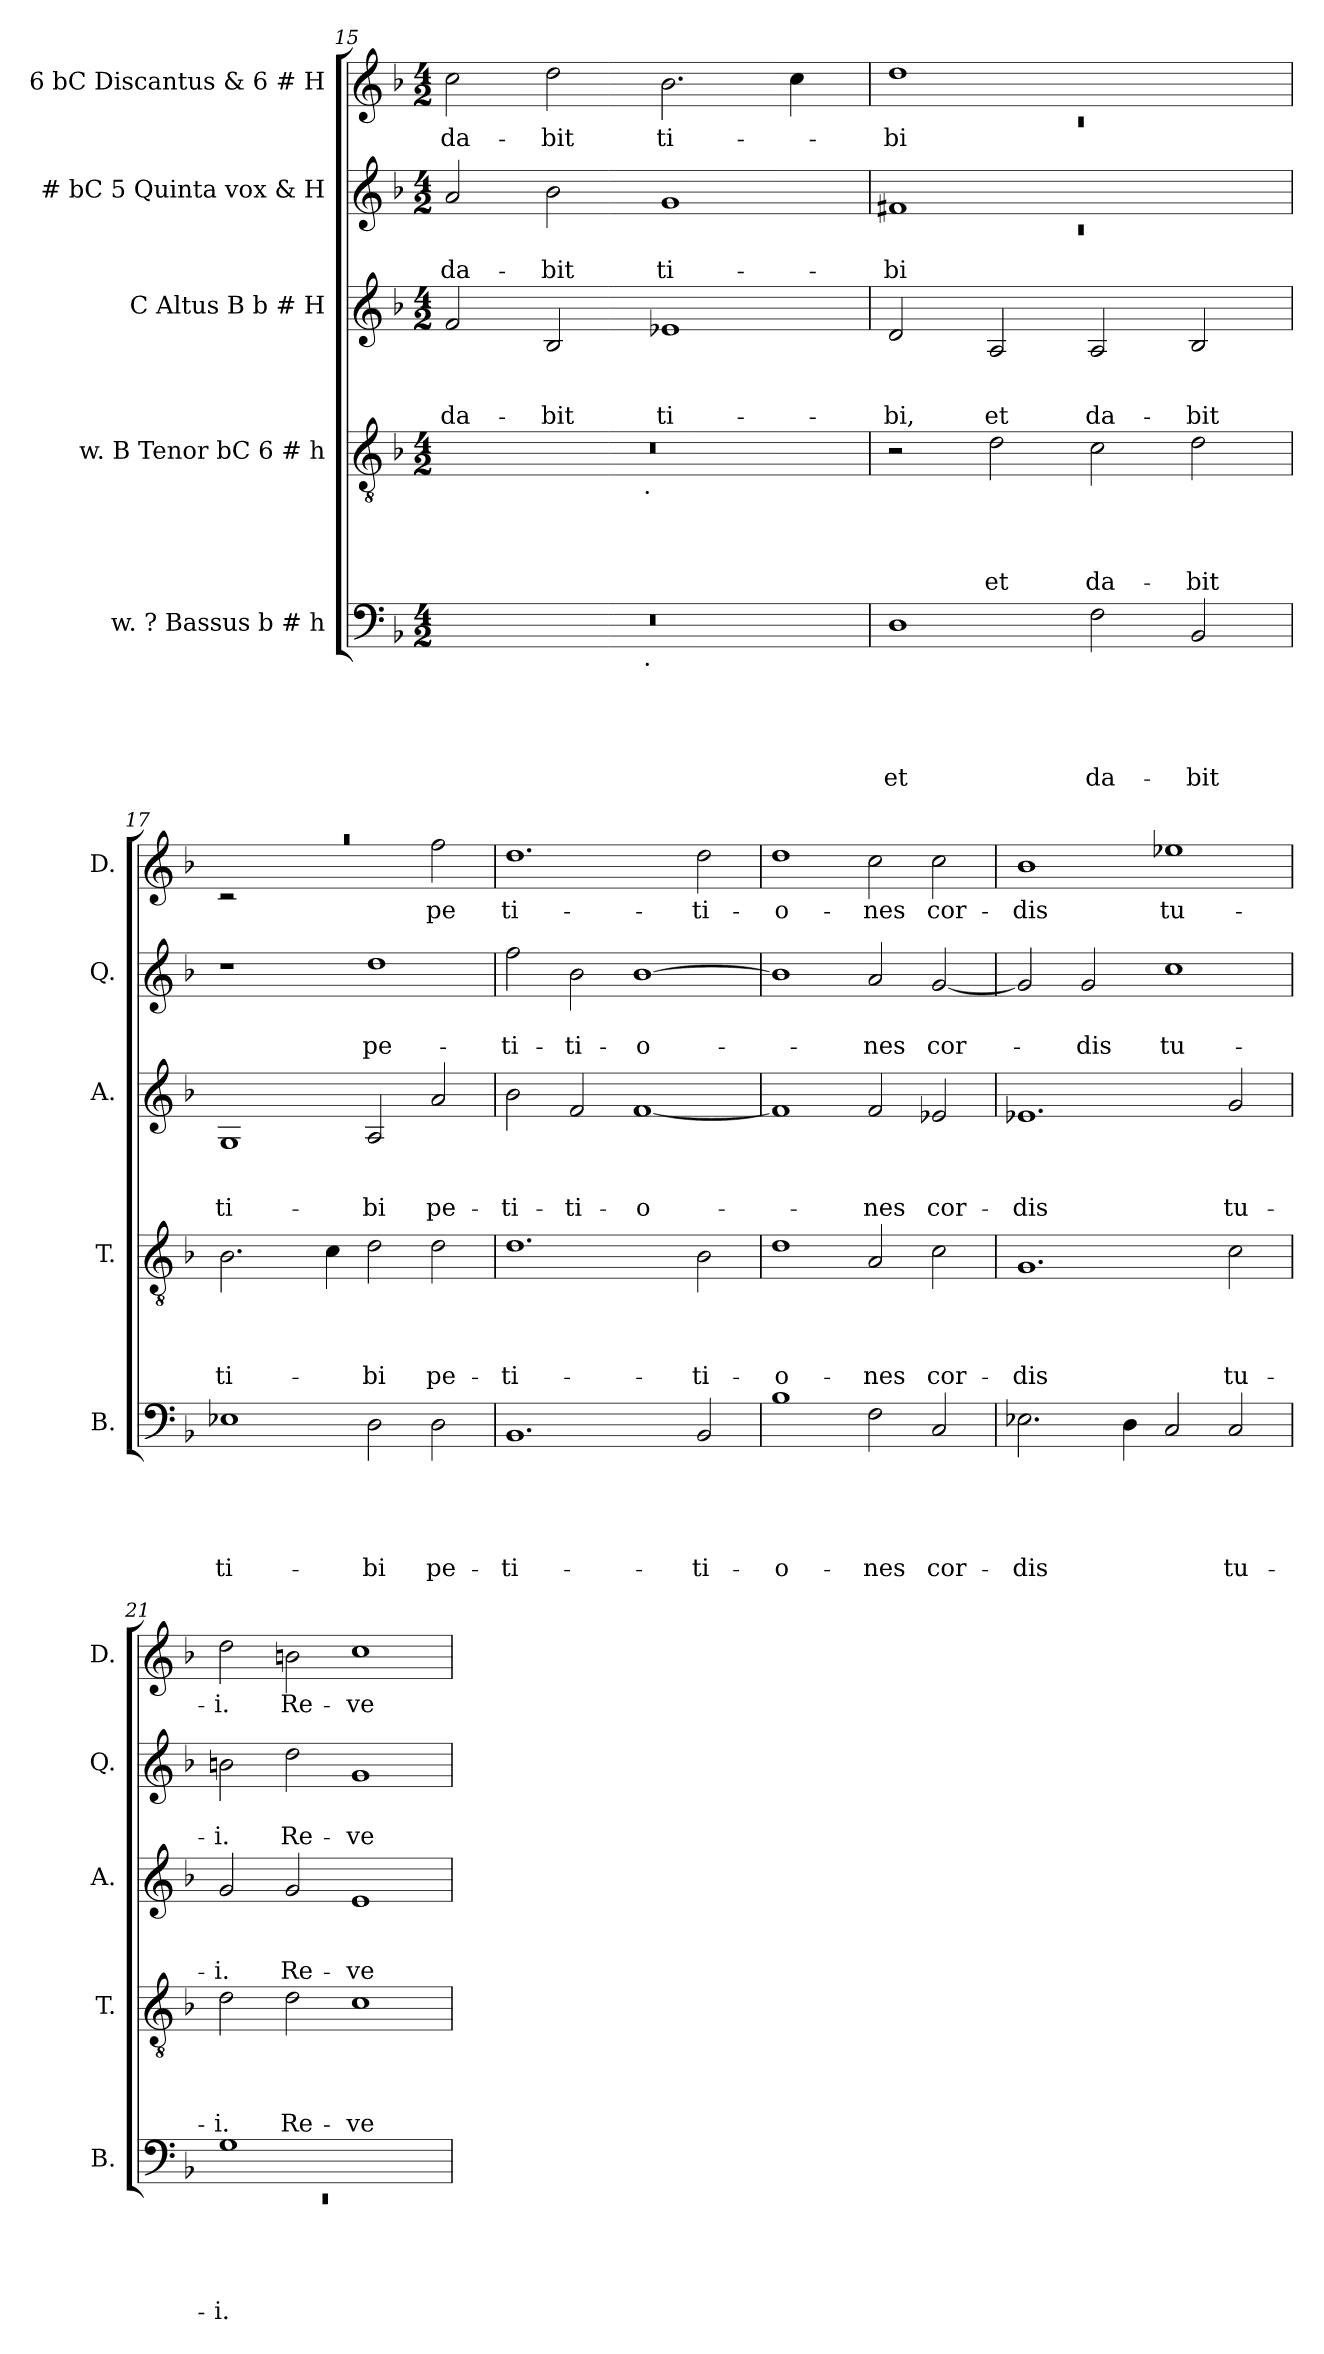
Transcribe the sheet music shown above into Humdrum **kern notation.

**kern	**text	**text	**text	**text	**text	**kern	**text	**text	**text	**text	**kern	**text	**text	**text	**kern	**text	**text	**kern	**text
*part5	*part5	*part5	*part5	*part5	*part5	*part4	*part4	*part4	*part4	*part4	*part3	*part3	*part3	*part3	*part2	*part2	*part2	*part1	*part1
*staff5	*staff5	*staff5	*staff5	*staff5	*staff5	*staff4	*staff4	*staff4	*staff4	*staff4	*staff3	*staff3	*staff3	*staff3	*staff2	*staff2	*staff2	*staff1	*staff1
*I"w. ? Bassus b # h	*	*	*	*	*	*I"w. B Tenor bC 6 # h	*	*	*	*	*I"C Altus B b # H	*	*	*	*I"# bC 5 Quinta vox & H	*	*	*I"6 bC Discantus & 6 # H	*
*I'B.	*	*	*	*	*	*I'T.	*	*	*	*	*I'A.	*	*	*	*I'Q.	*	*	*I'D.	*
*clefF4	*	*	*	*	*	*clefGv2	*	*	*	*	*clefG2	*	*	*	*clefG2	*	*	*clefG2	*
*k[b-]	*	*	*	*	*	*k[b-]	*	*	*	*	*k[b-]	*	*	*	*k[b-]	*	*	*k[b-]	*
*F:	*	*	*	*	*	*F:	*	*	*	*	*F:	*	*	*	*F:	*	*	*F:	*
*M4/2	*	*	*	*	*	*M4/2	*	*	*	*	*M4/2	*	*	*	*M4/2	*	*	*M4/2	*
=15	=15	=15	=15	=15	=15	=15	=15	=15	=15	=15	=15	=15	=15	=15	=15	=15	=15	=15	=15
!	!	!	!	!	!	!	!	!	!	!	!	!	!	!LO:LY:b	!	!	!LO:LY:b	!	!LO:LY:b
*^	*	*	*	*	*	*^	*	*	*	*	*	*	*	*	*	*	*	*	*
0r	2ryy	.	.	.	.	.	0r	2ryy	.	.	.	.	2f/	.	.	da-	2a/	.	da-	2cc\	da-
!	!	!	!	!	!	!	!	!	!	!	!	!	!	!	!	!LO:LY:b	!	!	!LO:LY:b	!	!LO:LY:b
.	4...ryy	.	.	.	.	.	.	4...ryy	.	.	.	.	2B-/	.	.	-bit	2b-\	.	-bit	2dd\	-bit
!	!	!	!	!	!	!	!	!LO:TX:b:t=.	!	!	!	!	!	!	!	!	!	!	!	!	!
!	!LO:TX:b:t=.	!	!	!	!	!	!	!	!	!	!	!	!	!	!	!	!	!	!	!	!
.	1ryy	.	.	.	.	.	.	1ryy	.	.	.	.	.	.	.	.	.	.	.	.	.
!	!	!	!	!	!	!	!	!	!	!	!	!	!	!	!	!LO:LY:b	!	!	!LO:LY:b	!	!LO:LY:b
.	.	.	.	.	.	.	.	.	.	.	.	.	1e-X	.	.	ti-	1g	.	ti-	2.b-\	ti-
.	.	.	.	.	.	.	.	.	.	.	.	.	.	.	.	.	.	.	.	4cc\	.
.	32ryy	.	.	.	.	.	.	32ryy	.	.	.	.	.	.	.	.	.	.	.	.	.
!!LO:PB:g=z
=16	=16	=16	=16	=16	=16	=16	=16	=16	=16	=16	=16	=16	=16	=16	=16	=16	=16	=16	=16	=16	=16
*	*	*	*	*	*	*	*	*	*	*	*	*	*	*	*	*	*^	*	*	*^	*
!	!	!	!	!	!	!LO:LY:b	!	!	!	!	!	!	!	!	!	!LO:LY:b	!	!LO:N:vis=1	!	!LO:LY:b	!	!LO:N:vis=1	!LO:LY:b
*v	*v	*	*	*	*	*	*	*	*	*	*	*	*	*	*	*	*	*	*	*	*	*	*
*	*	*	*	*	*	*v	*v	*	*	*	*	*	*	*	*	*	*	*	*	*	*	*
1D	.	.	.	.	et	2r	.	.	.	.	2d/	.	.	-bi,	1f#X	0rc	.	-bi	1dd	0rc	-bi
!	!	!	!	!	!	!	!	!	!	!LO:LY:b	!	!	!	!LO:LY:b	!	!	!	!	!	!	!
.	.	.	.	.	.	2d\	.	.	.	et	2A/	.	.	et	.	.	.	.	.	.	.
!	!	!	!	!	!LO:LY:b	!	!	!	!	!LO:LY:b	!	!	!	!LO:LY:b	!	!	!	!	!	!	!
2F\	.	.	.	.	da-	2c\	.	.	.	da-	2A/	.	.	da-	1ryy	.	.	.	1ryy	.	.
!	!	!	!	!	!LO:LY:b	!	!	!	!	!LO:LY:b	!	!	!	!LO:LY:b	!	!	!	!	!	!	!
2BB-/	.	.	.	.	-bit	2d\	.	.	.	-bit	2B-/	.	.	-bit	.	.	.	.	.	.	.
*	*	*	*	*	*	*	*	*	*	*	*	*	*	*	*v	*v	*	*	*	*	*
=17	=17	=17	=17	=17	=17	=17	=17	=17	=17	=17	=17	=17	=17	=17	=17	=17	=17	=17	=17	=17
!	!	!	!	!	!LO:LY:b	!	!	!	!	!LO:LY:b	!	!	!	!LO:LY:b	!	!	!	!LO:N:vis=1	!	!
1E-X	.	.	.	.	ti-	2.B-\	.	.	.	ti-	1G	.	.	ti-	1r	.	.	0raa	2rc	.
.	.	.	.	.	.	.	.	.	.	.	.	.	.	.	.	.	.	.	1ryy	.
.	.	.	.	.	.	4c\	.	.	.	.	.	.	.	.	.	.	.	.	.	.
!	!	!	!	!	!LO:LY:b	!	!	!	!	!LO:LY:b	!	!	!	!LO:LY:b	!	!	!LO:LY:b	!	!	!
2D\	.	.	.	.	-bi	2d\	.	.	.	-bi	2A/	.	.	-bi	1dd	.	pe-	.	.	.
!	!	!	!	!	!LO:LY:b	!	!	!	!	!LO:LY:b	!	!	!	!LO:LY:b	!	!	!	!	!	!LO:LY:b
2D\	.	.	.	.	pe-	2d\	.	.	.	pe-	2a/	.	.	pe-	.	.	.	.	2ff\	pe-
=18	=18	=18	=18	=18	=18	=18	=18	=18	=18	=18	=18	=18	=18	=18	=18	=18	=18	=18	=18	=18
!	!	!	!	!	!LO:LY:b	!	!	!	!	!LO:LY:b	!	!	!	!LO:LY:b	!	!	!LO:LY:b	!	!	!LO:LY:b
*	*	*	*	*	*	*	*	*	*	*	*	*	*	*	*	*	*	*v	*v	*
1.BB-	.	.	.	.	-ti-	1.d	.	.	.	-ti-	2b-\	.	.	-ti-	2ff\	.	-ti-	1.dd	-ti-
!	!	!	!	!	!	!	!	!	!	!	!	!	!	!LO:LY:b	!	!	!LO:LY:b	!	!
.	.	.	.	.	.	.	.	.	.	.	2f/	.	.	-ti-	2b-\	.	-ti-	.	.
!	!	!	!	!	!	!	!	!	!	!	!	!	!	!LO:LY:b:rj	!	!	!LO:LY:b:rj	!	!
.	.	.	.	.	.	.	.	.	.	.	[<1f	.	.	-o-	[>1b-	.	-o-	.	.
!	!	!	!	!	!LO:LY:b	!	!	!	!	!LO:LY:b	!	!	!	!	!	!	!	!	!LO:LY:b
2BB-/	.	.	.	.	-ti-	2B-\	.	.	.	-ti-	.	.	.	.	.	.	.	2dd\	-ti-
=19	=19	=19	=19	=19	=19	=19	=19	=19	=19	=19	=19	=19	=19	=19	=19	=19	=19	=19	=19
!	!	!	!	!	!LO:LY:b:rj	!	!	!	!	!LO:LY:b:rj	!	!	!	!	!	!	!	!	!LO:LY:b:rj
1B-	.	.	.	.	-o-	1d	.	.	.	-o-	1f]	.	.	.	1b-]	.	.	1dd	-o-
!	!	!	!	!	!LO:LY:b	!	!	!	!	!LO:LY:b	!	!	!	!LO:LY:b	!	!	!LO:LY:b	!	!LO:LY:b
2F\	.	.	.	.	-nes	2A/	.	.	.	-nes	2f/	.	.	-nes	2a/	.	-nes	2cc\	-nes
!	!	!	!	!	!LO:LY:b	!	!	!	!	!LO:LY:b	!	!	!	!LO:LY:b	!	!	!LO:LY:b	!	!LO:LY:b
2C/	.	.	.	.	cor-	2c\	.	.	.	cor-	2e-X/	.	.	cor-	[<2g/	.	cor-	2cc\	cor-
=20	=20	=20	=20	=20	=20	=20	=20	=20	=20	=20	=20	=20	=20	=20	=20	=20	=20	=20	=20
!	!	!	!	!	!LO:LY:b	!	!	!	!	!LO:LY:b	!	!	!	!LO:LY:b	!	!	!	!	!LO:LY:b
2.E-X\	.	.	.	.	-dis	1.G	.	.	.	-dis	1.e-	.	.	-dis	2g/]	.	.	1b-	-dis
!	!	!	!	!	!	!	!	!	!	!	!	!	!	!	!	!	!LO:LY:b	!	!
.	.	.	.	.	.	.	.	.	.	.	.	.	.	.	2g/	.	-dis	.	.
4D\	.	.	.	.	.	.	.	.	.	.	.	.	.	.	.	.	.	.	.
!	!	!	!	!	!	!	!	!	!	!	!	!	!	!	!	!	!LO:LY:b	!	!LO:LY:b
2C/	.	.	.	.	.	.	.	.	.	.	.	.	.	.	1cc	.	tu-	1ee-X	tu-
!	!	!	!	!	!LO:LY:b	!	!	!	!	!LO:LY:b	!	!	!	!LO:LY:b	!	!	!	!	!
2C/	.	.	.	.	tu-	2c\	.	.	.	tu-	2g/	.	.	tu-	.	.	.	.	.
=21	=21	=21	=21	=21	=21	=21	=21	=21	=21	=21	=21	=21	=21	=21	=21	=21	=21	=21	=21
*^	*	*	*	*	*	*	*	*	*	*	*	*	*	*	*	*	*	*	*
!	!LO:N:vis=1	!	!	!	!	!LO:LY:b	!	!	!	!	!LO:LY:b	!	!	!	!LO:LY:b	!	!	!LO:LY:b	!	!LO:LY:b
1G	0rEE	.	.	.	.	-i.	2d\	.	.	.	-i.	2g/	.	.	-i.	2bn\	.	-i.	2dd\	-i.
!	!	!	!	!	!	!	!	!	!	!	!LO:LY:b	!	!	!	!LO:LY:b	!	!	!LO:LY:b	!	!LO:LY:b
.	.	.	.	.	.	.	2d\	.	.	.	Re-	2g/	.	.	Re-	2dd\	.	Re-	2bn\	Re-
!	!	!	!	!	!	!	!	!	!	!	!LO:LY:b	!	!	!	!LO:LY:b	!	!	!LO:LY:b	!	!LO:LY:b
1ryy	.	.	.	.	.	.	1c	.	.	.	-ve-	1e	.	.	-ve-	1g	.	-ve-	1cc	-ve-
*v	*v	*	*	*	*	*	*	*	*	*	*	*	*	*	*	*	*	*	*	*
=	=	=	=	=	=	=	=	=	=	=	=	=	=	=	=	=	=	=	=
*-	*-	*-	*-	*-	*-	*-	*-	*-	*-	*-	*-	*-	*-	*-	*-	*-	*-	*-	*-
